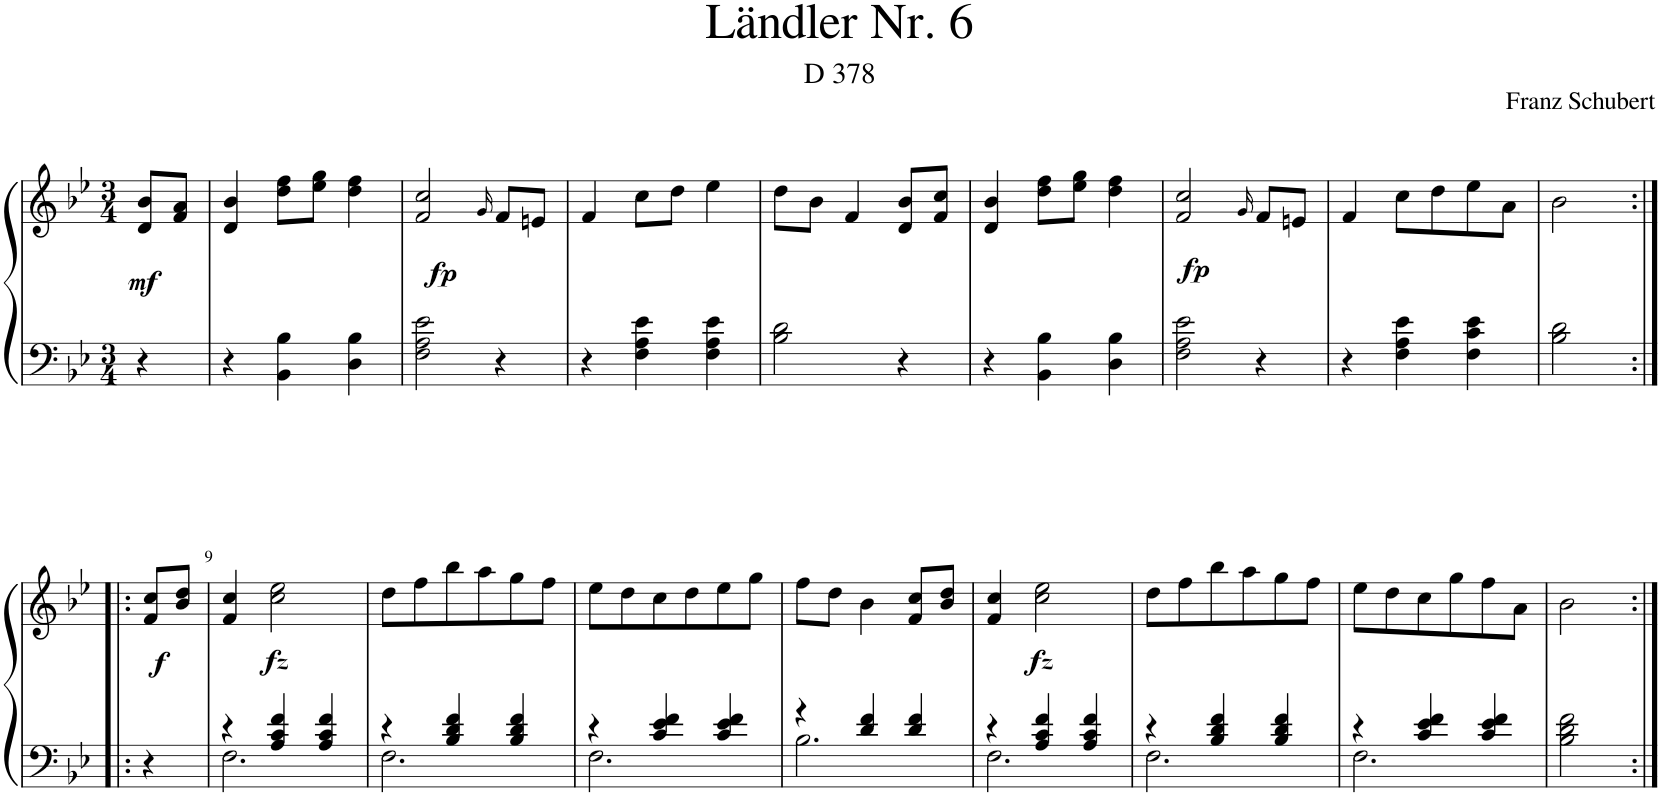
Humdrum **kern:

**kern	**kern	**dynam
*part1	*part1	*part1
*staff2	*staff1	*staff1/2
*I"Piano	*	*
*I'Pno.	*	*
*clefF4	*clefG2	*
*k[b-e-]	*k[b-e-]	*
*M3/4	*M3/4	*
=	=	=
!	!	!LO:DY:b
4r	8d/ 8b-/L	mf
.	8f/ 8a/J	.
=1	=1	=1
4r	4d/ 4b-/	.
4BB-\ 4B-\	8dd\ 8ff\L	.
.	8ee-\ 8gg\J	.
4D\ 4B-\	4dd\ 4ff\	.
=2	=2	=2
!	!	!LO:DY:b
2F\ 2A\ 2e-\	2f/ 2cc/	fp
.	16qg/	.
4r	8f/L	.
.	8en/J	.
=3	=3	=3
4r	4f/	.
4F\ 4A\ 4e-\	8cc\L	.
.	8dd\J	.
4F\ 4A\ 4e-\	4ee-\	.
=4	=4	=4
2B-\ 2d\	8dd\L	.
.	8b-\J	.
.	4f/	.
4r	8d/ 8b-/L	.
.	8f/ 8cc/J	.
=5	=5	=5
4r	4d/ 4b-/	.
4BB-\ 4B-\	8dd\ 8ff\L	.
.	8ee-\ 8gg\J	.
4D\ 4B-\	4dd\ 4ff\	.
=6	=6	=6
!	!	!LO:DY:b
2F\ 2A\ 2e-\	2f/ 2cc/	fp
.	16qg/	.
4r	8f/L	.
.	8en/J	.
=7	=7	=7
4r	4f/	.
4F\ 4A\ 4e-\	8cc\L	.
.	8dd\	.
4F\ 4c\ 4e-\	8ee-\	.
.	8a\J	.
=8	=8	=8
2B-\ 2d\	2b-\	.
!!LO:LB:g=z
=8X1:|!|:	=8X1:|!|:	=8X1:|!|:
!	!	!LO:DY:b
4r	8f/ 8cc/L	f
.	8b-/ 8dd/J	.
=9	=9	=9
*^	*	*
4r	2.F\	4f/ 4cc/	.
!	!	!	!LO:DY:b
4A/ 4c/ 4f/	.	2cc\ 2ee-\	fz
4A/ 4c/ 4f/	.	.	.
=10	=10	=10	=10
4r	2.F\	8dd\L	.
.	.	8ff\	.
4B-/ 4d/ 4f/	.	8bb-\	.
.	.	8aa\	.
4B-/ 4d/ 4f/	.	8gg\	.
.	.	8ff\J	.
=11	=11	=11	=11
4r	2.F\	8ee-\L	.
.	.	8dd\	.
4c/ 4e-/ 4f/	.	8cc\	.
.	.	8dd\	.
4c/ 4e-/ 4f/	.	8ee-\	.
.	.	8gg\J	.
=12	=12	=12	=12
4r	2.B-\	8ff\L	.
.	.	8dd\J	.
4d/ 4f/	.	4b-\	.
4d/ 4f/	.	8f/ 8cc/L	.
.	.	8b-/ 8dd/J	.
=13	=13	=13	=13
4r	2.F\	4f/ 4cc/	.
!	!	!	!LO:DY:b
4A/ 4c/ 4f/	.	2cc\ 2ee-\	fz
4A/ 4c/ 4f/	.	.	.
=14	=14	=14	=14
4r	2.F\	8dd\L	.
.	.	8ff\	.
4B-/ 4d/ 4f/	.	8bb-\	.
.	.	8aa\	.
4B-/ 4d/ 4f/	.	8gg\	.
.	.	8ff\J	.
=15	=15	=15	=15
4r	2.F\	8ee-\L	.
.	.	8dd\	.
4c/ 4e-/ 4f/	.	8cc\	.
.	.	8gg\	.
4c/ 4e-/ 4f/	.	8ff\	.
.	.	8a\J	.
*v	*v	*	*
=16	=16	=16
2B-\ 2d\ 2f\	2b-\	.
=:|!	=:|!	=:|!
*-	*-	*-
